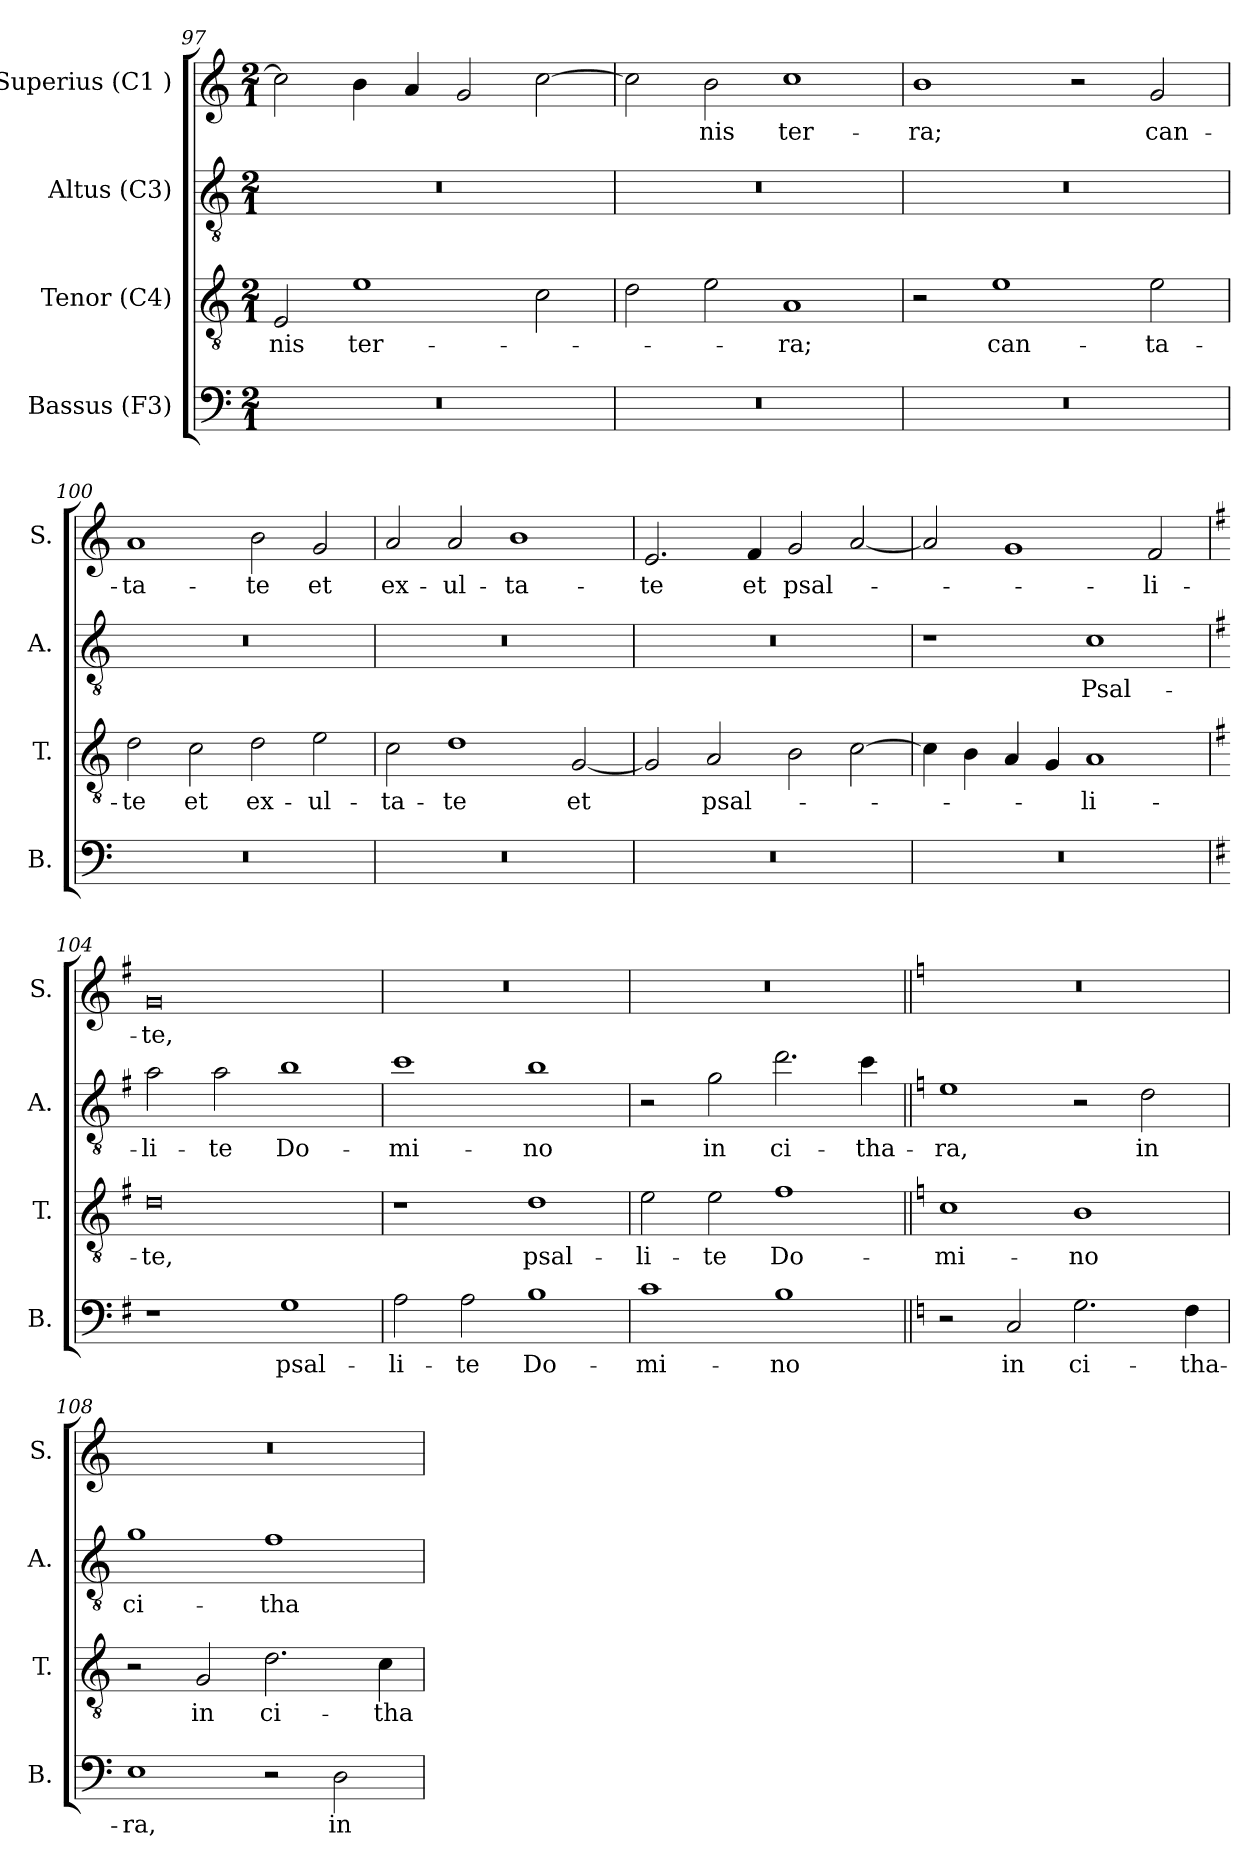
**kern	**text	**kern	**text	**kern	**text	**kern	**text
*part4	*part4	*part3	*part3	*part2	*part2	*part1	*part1
*staff4	*staff4	*staff3	*staff3	*staff2	*staff2	*staff1	*staff1
*I"Bassus (F3)	*	*I"Tenor (C4)	*	*I"Altus (C3)	*	*I"Superius (C1 )	*
*I'B.	*	*I'T.	*	*I'A.	*	*I'S.	*
!!LO:LB:g=z
*clefF4	*	*clefGv2	*	*clefGv2	*	*clefG2	*
*k[]	*	*k[]	*	*k[]	*	*k[]	*
*M2/1	*	*M2/1	*	*M2/1	*	*M2/1	*
=97	=97	=97	=97	=97	=97	=97	=97
!	!	!	!LO:LY:b	!	!	!	!
0r	.	2E/	-nis	0r	.	2cc\]	.
!	!	!	!LO:LY:b	!	!	!	!
.	.	1e	ter-	.	.	4b\	.
.	.	.	.	.	.	4a/	.
.	.	.	.	.	.	2g/	.
.	.	2c\	.	.	.	[2cc\	.
=98	=98	=98	=98	=98	=98	=98	=98
0r	.	2d\	.	0r	.	2cc\]	.
!	!	!	!	!	!	!	!LO:LY:b
.	.	2e\	.	.	.	2b\	-nis
!	!	!	!LO:LY:b	!	!	!	!LO:LY:b
.	.	1A	-ra;	.	.	1cc	ter-
=99	=99	=99	=99	=99	=99	=99	=99
!	!	!	!	!	!	!	!LO:LY:b
0r	.	2r	.	0r	.	1b	-ra;
!	!	!	!LO:LY:b	!	!	!	!
.	.	1e	can-	.	.	.	.
.	.	.	.	.	.	2r	.
!	!	!	!LO:LY:b	!	!	!	!LO:LY:b
.	.	2e\	-ta-	.	.	2g/	can-
=100	=100	=100	=100	=100	=100	=100	=100
!	!	!	!LO:LY:b	!	!	!	!LO:LY:b
0r	.	2d\	-te	0r	.	1a	-ta-
!	!	!	!LO:LY:b	!	!	!	!
.	.	2c\	et	.	.	.	.
!	!	!	!LO:LY:b	!	!	!	!LO:LY:b
.	.	2d\	ex-	.	.	2b\	-te
!	!	!	!LO:LY:b	!	!	!	!LO:LY:b
.	.	2e\	-ul-	.	.	2g/	et
=101	=101	=101	=101	=101	=101	=101	=101
!	!	!	!LO:LY:b	!	!	!	!LO:LY:b
0r	.	2c\	-ta-	0r	.	2a/	ex-
!	!	!	!LO:LY:b	!	!	!	!LO:LY:b
.	.	1d	-te	.	.	2a/	-ul-
!	!	!	!	!	!	!	!LO:LY:b
.	.	.	.	.	.	1b	-ta-
!	!	!	!LO:LY:b	!	!	!	!
.	.	[2G/	et	.	.	.	.
!!LO:LB:g=z
=102	=102	=102	=102	=102	=102	=102	=102
!	!	!	!	!	!	!	!LO:LY:b
0r	.	2G/]	.	0r	.	2.e/	-te
!	!	!	!LO:LY:b	!	!	!	!
.	.	2A/	psal-	.	.	.	.
!	!	!	!	!	!	!	!LO:LY:b
.	.	.	.	.	.	4f/	et
!	!	!	!	!	!	!	!LO:LY:b
.	.	2B\	.	.	.	2g/	psal-
.	.	[2c\	.	.	.	[2a/	.
=103	=103	=103	=103	=103	=103	=103	=103
0r	.	4c\]	.	1r	.	2a/]	.
.	.	4B\	.	.	.	.	.
.	.	4A/	.	.	.	1g	.
.	.	4G/	.	.	.	.	.
!	!	!	!LO:LY:b	!	!LO:LY:b	!	!
.	.	1A	-li-	1c	Psal-	.	.
!	!	!	!	!	!	!	!LO:LY:b
.	.	.	.	.	.	2f/	-li-
=104	=104	=104	=104	=104	=104	=104	=104
*k[f#]	*	*k[f#]	*	*k[f#]	*	*k[f#]	*
!	!	!	!LO:LY:b	!	!LO:LY:b	!	!LO:LY:b
1r	.	0d	-te,	2a\	-li-	0g	-te,
!	!	!	!	!	!LO:LY:b	!	!
.	.	.	.	2a\	-te	.	.
!	!LO:LY:b	!	!	!	!LO:LY:b	!	!
1G	psal-	.	.	1b	Do-	.	.
=105	=105	=105	=105	=105	=105	=105	=105
!	!LO:LY:b	!	!	!	!LO:LY:b	!	!
2A\	-li-	1r	.	1cc	-mi-	0r	.
!	!LO:LY:b	!	!	!	!	!	!
2A\	-te	.	.	.	.	.	.
!	!LO:LY:b	!	!LO:LY:b	!	!LO:LY:b	!	!
1B	Do-	1d	psal-	1b	-no	.	.
=106	=106	=106	=106	=106	=106	=106	=106
!	!LO:LY:b	!	!LO:LY:b	!	!	!	!
1c	-mi-	2e\	-li-	2r	.	0r	.
!	!	!	!LO:LY:b	!	!LO:LY:b	!	!
.	.	2e\	-te	2g\	in	.	.
!	!LO:LY:b	!	!LO:LY:b	!	!LO:LY:b	!	!
1B	-no	1f#	Do-	2.dd\	ci-	.	.
!	!	!	!	!	!LO:LY:b	!	!
.	.	.	.	4cc\	-tha-	.	.
!!LO:PB:g=z
=107||	=107||	=107||	=107||	=107||	=107||	=107||	=107||
*k[]	*	*k[]	*	*k[]	*	*k[]	*
!	!	!	!LO:LY:b	!	!LO:LY:b	!	!
2r	.	1c	-mi-	1e	-ra,	0r	.
!	!LO:LY:b	!	!	!	!	!	!
2C/	in	.	.	.	.	.	.
!	!LO:LY:b	!	!LO:LY:b	!	!	!	!
2.G\	ci-	1B	-no	2r	.	.	.
!	!	!	!	!	!LO:LY:b	!	!
.	.	.	.	2d\	in	.	.
!	!LO:LY:b	!	!	!	!	!	!
4F\	-tha-	.	.	.	.	.	.
=108	=108	=108	=108	=108	=108	=108	=108
!	!LO:LY:b	!	!	!	!LO:LY:b	!	!
1E	-ra,	2r	.	1g	ci-	0r	.
!	!	!	!LO:LY:b	!	!	!	!
.	.	2G/	in	.	.	.	.
!	!	!	!LO:LY:b	!	!LO:LY:b	!	!
2r	.	2.d\	ci-	1f	-tha-	.	.
!	!LO:LY:b	!	!	!	!	!	!
2D\	in	.	.	.	.	.	.
!	!	!	!LO:LY:b	!	!	!	!
.	.	4c\	-tha-	.	.	.	.
=	=	=	=	=	=	=	=
*-	*-	*-	*-	*-	*-	*-	*-
